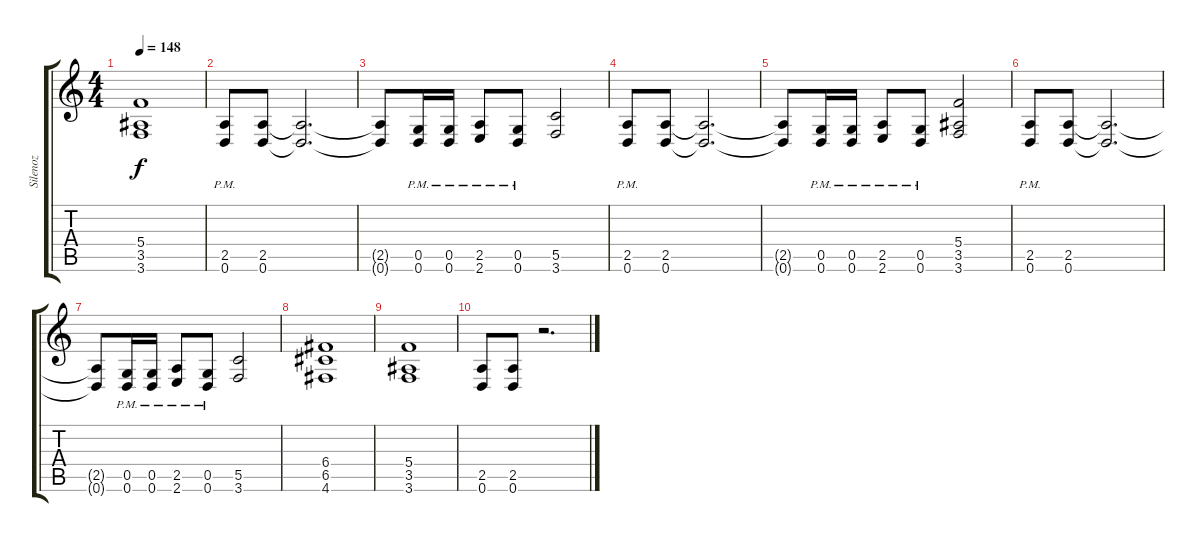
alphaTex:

\track ("Silenoz" "Silenoz") {instrument distortionguitar}
\staff {score tabs}
\tuning (D4 A3 F3 C3 G2 D2) {hide}
\ts (4 4)
\tempo 148
\clef g2
\ks c
(5.4 3.5 3.6).1{dy f} |
(2.5{pm} 0.6{pm}).8 (2.5 0.6).8 (2.5{t} 0.6{t}).2{d} |
(2.5{t} 0.6{t}).8 (0.5{pm} 0.6{pm}).16 (0.5{pm} 0.6{pm}).16 (2.5{pm} 2.6{pm}).8 (0.5{pm} 0.6{pm}).8 (5.5 3.6).2 |
(2.5{pm} 0.6{pm}).8 (2.5 0.6).8 (2.5{t} 0.6{t}).2{d} |
(2.5{t} 0.6{t}).8 (0.5{pm} 0.6{pm}).16 (0.5{pm} 0.6{pm}).16 (2.5{pm} 2.6{pm}).8 (0.5{pm} 0.6{pm}).8 (5.4 3.5 3.6).2 |
(2.5{pm} 0.6{pm}).8 (2.5 0.6).8 (2.5{t} 0.6{t}).2{d} |
(2.5{t} 0.6{t}).8 (0.5{pm} 0.6{pm}).16 (0.5{pm} 0.6{pm}).16 (2.5{pm} 2.6{pm}).8 (0.5{pm} 0.6{pm}).8 (5.5 3.6).2 |
(6.4 6.5 4.6).1 |
(5.4 3.5 3.6).1 |
(2.5 0.6).8 (2.5 0.6).8 r.2{d}
